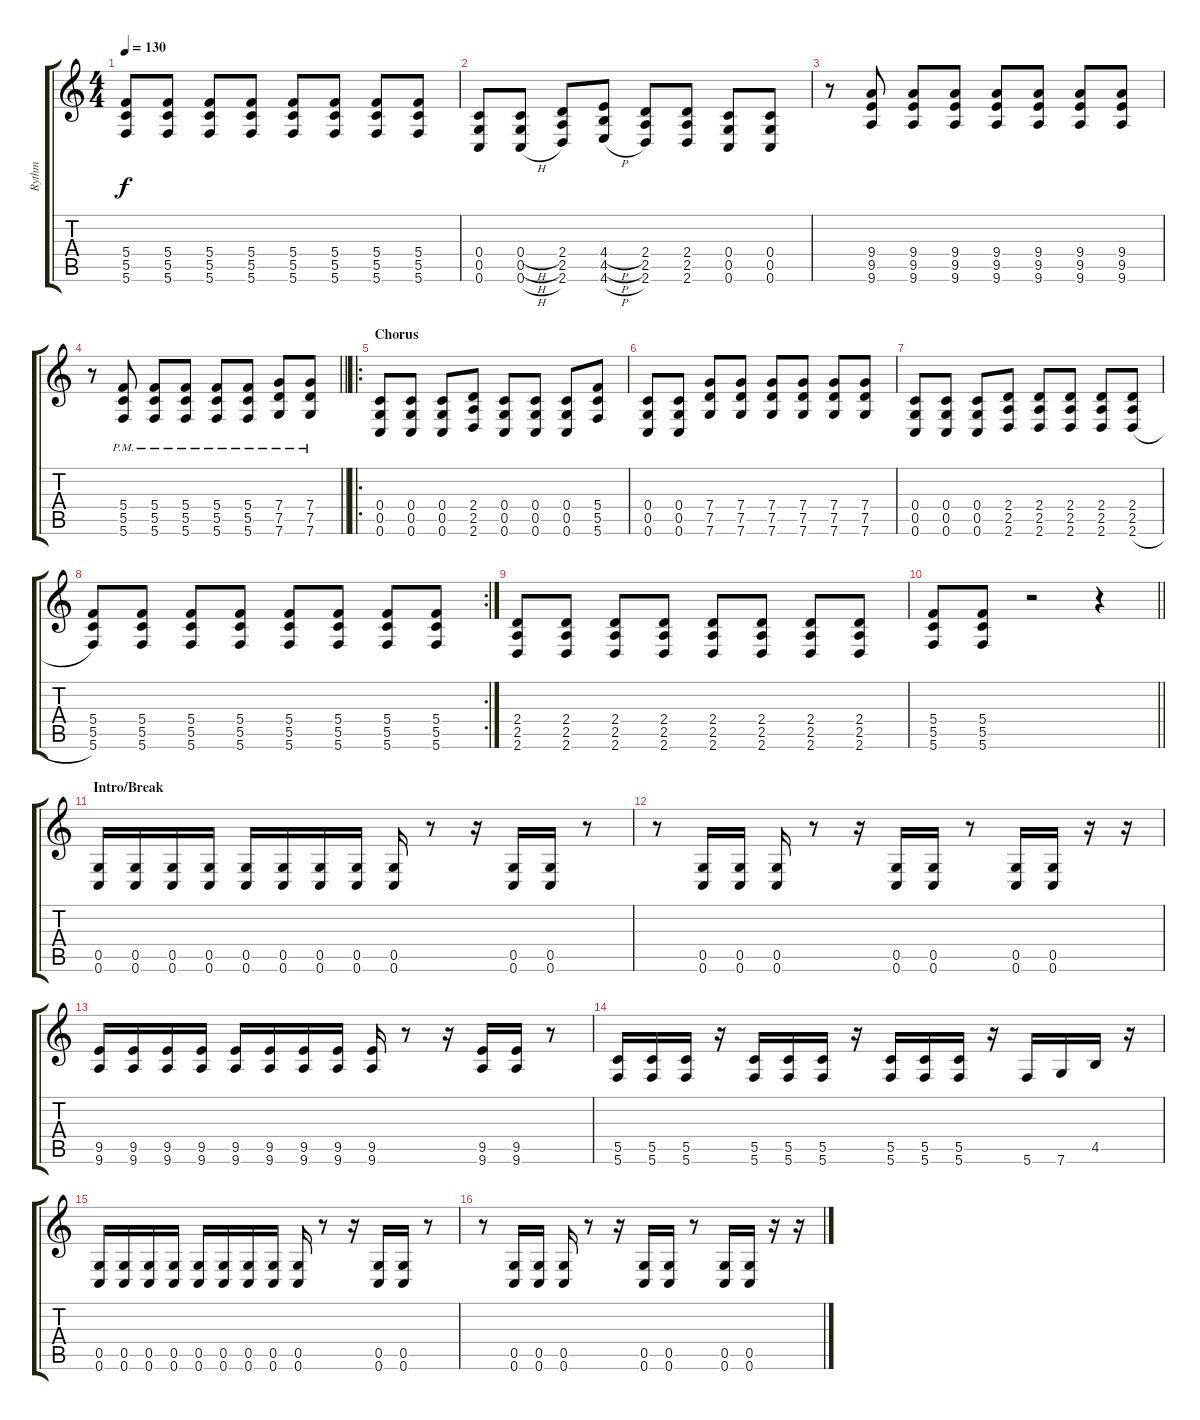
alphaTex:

\track ("Rythm" "Rythm") {instrument overdrivenguitar}
\staff {score tabs}
\tuning (D4 A3 F3 C3 G2 C2) {hide}
\ts (4 4)
\tempo 130
\clef g2
\ks c
(5.4 5.5 5.6).8{dy f} (5.4 5.5 5.6).8 (5.4 5.5 5.6).8 (5.4 5.5 5.6).8 (5.4 5.5 5.6).8 (5.4 5.5 5.6).8 (5.4 5.5 5.6).8 (5.4 5.5 5.6).8 |
(0.4 0.5 0.6).8 (0.4{h} 0.5{h} 0.6{h}).8 (2.4 2.5 2.6).8 (4.4{h} 4.5{h} 4.6{h}).8 (2.4 2.5 2.6).8 (2.4 2.5 2.6).8 (0.4 0.5 0.6).8 (0.4 0.5 0.6).8 |
r.8 (9.4 9.5 9.6).8 (9.4 9.5 9.6).8 (9.4 9.5 9.6).8 (9.4 9.5 9.6).8 (9.4 9.5 9.6).8 (9.4 9.5 9.6).8 (9.4 9.5 9.6).8 |
\barLineRight lightlight
r.8 (5.4{pm} 5.5{pm} 5.6{pm}).8 (5.4{pm} 5.5{pm} 5.6{pm}).8 (5.4{pm} 5.5{pm} 5.6{pm}).8 (5.4{pm} 5.5{pm} 5.6{pm}).8 (5.4{pm} 5.5{pm} 5.6{pm}).8 (7.4{pm} 7.5{pm} 7.6{pm}).8 (7.4{pm} 7.5{pm} 7.6{pm}).8 |
\ro
\section ("" "Chorus")
(0.4 0.5 0.6).8 (0.4 0.5 0.6).8 (0.4 0.5 0.6).8 (2.4 2.5 2.6).8 (0.4 0.5 0.6).8 (0.4 0.5 0.6).8 (0.4 0.5 0.6).8 (5.4 5.5 5.6).8 |
(0.4 0.5 0.6).8 (0.4 0.5 0.6).8 (7.4 7.5 7.6).8 (7.4 7.5 7.6).8 (7.4 7.5 7.6).8 (7.4 7.5 7.6).8 (7.4 7.5 7.6).8 (7.4 7.5 7.6).8 |
(0.4 0.5 0.6).8 (0.4 0.5 0.6).8 (0.4 0.5 0.6).8 (2.4 2.5 2.6).8 (2.4 2.5 2.6).8 (2.4 2.5 2.6).8 (2.4 2.5 2.6).8 (2.4 2.5 2.6{h}).8 |
\rc 2
(5.4 5.5 5.6).8 (5.4 5.5 5.6).8 (5.4 5.5 5.6).8 (5.4 5.5 5.6).8 (5.4 5.5 5.6).8 (5.4 5.5 5.6).8 (5.4 5.5 5.6).8 (5.4 5.5 5.6).8 |
(2.4 2.5 2.6).8 (2.4 2.5 2.6).8 (2.4 2.5 2.6).8 (2.4 2.5 2.6).8 (2.4 2.5 2.6).8 (2.4 2.5 2.6).8 (2.4 2.5 2.6).8 (2.4 2.5 2.6).8 |
\barLineRight lightlight
(5.4 5.5 5.6).8 (5.4 5.5 5.6).8 r.2 r.4 |
\section ("" "Intro/Break")
(0.5 0.6).16 (0.5 0.6).16 (0.5 0.6).16 (0.5 0.6).16 (0.5 0.6).16 (0.5 0.6).16 (0.5 0.6).16 (0.5 0.6).16 (0.5 0.6).16 r.8 r.16 (0.5 0.6).16 (0.5 0.6).16 r.8 |
r.8 (0.5 0.6).16 (0.5 0.6).16 (0.5 0.6).16 r.8 r.16 (0.5 0.6).16 (0.5 0.6).16 r.8 (0.5 0.6).16 (0.5 0.6).16 r.16 r.16 |
(9.5 9.6).16 (9.5 9.6).16 (9.5 9.6).16 (9.5 9.6).16 (9.5 9.6).16 (9.5 9.6).16 (9.5 9.6).16 (9.5 9.6).16 (9.5 9.6).16 r.8 r.16 (9.5 9.6).16 (9.5 9.6).16 r.8 |
(5.5 5.6).16 (5.5 5.6).16 (5.5 5.6).16 r.16 (5.5 5.6).16 (5.5 5.6).16 (5.5 5.6).16 r.16 (5.5 5.6).16 (5.5 5.6).16 (5.5 5.6).16 r.16 5.6.16 7.6.16 4.5.16 r.16 |
(0.5 0.6).16 (0.5 0.6).16 (0.5 0.6).16 (0.5 0.6).16 (0.5 0.6).16 (0.5 0.6).16 (0.5 0.6).16 (0.5 0.6).16 (0.5 0.6).16 r.8 r.16 (0.5 0.6).16 (0.5 0.6).16 r.8 |
r.8 (0.5 0.6).16 (0.5 0.6).16 (0.5 0.6).16 r.8 r.16 (0.5 0.6).16 (0.5 0.6).16 r.8 (0.5 0.6).16 (0.5 0.6).16 r.16 r.16
